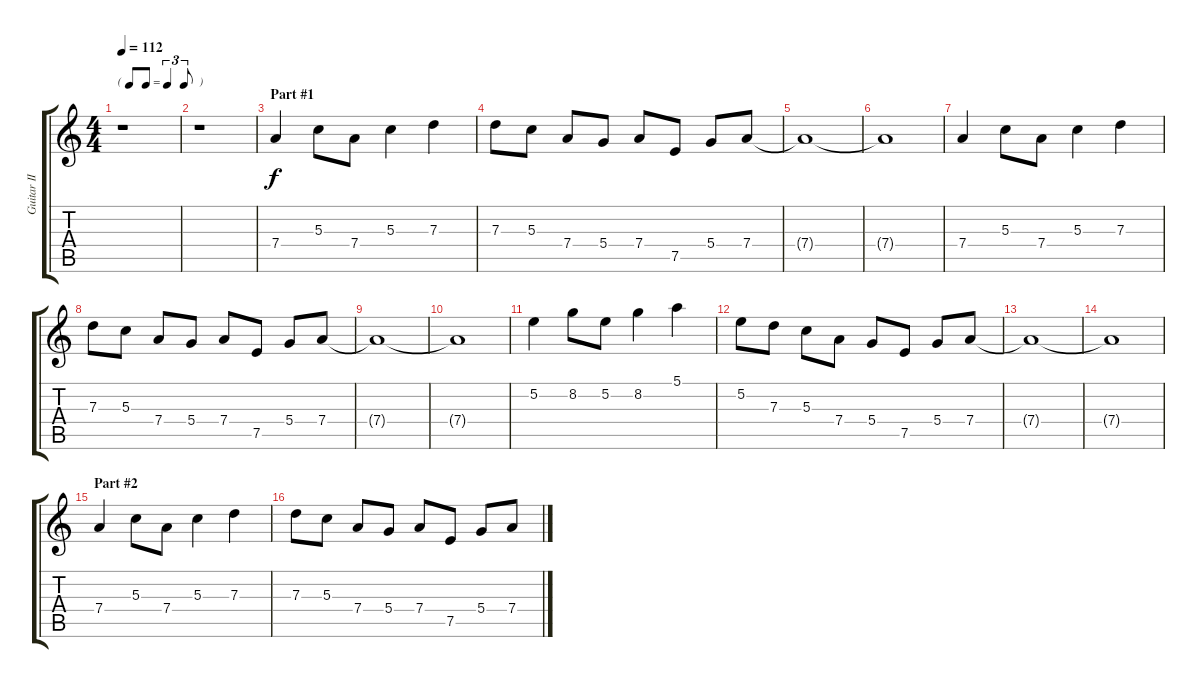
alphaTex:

\track ("Guitar II" "Guitar II") {instrument electricguitarjazz}
\staff {score tabs}
\tuning (E4 B3 G3 D3 A2 E2) {hide}
\ts (4 4)
\tf triplet8th
\tempo 112
\clef g2
\ks c
r.1{dy f instrument electricguitarjazz} |
r.1 |
\section ("" "Part #1")
7.4.4 5.3.8 7.4.8 5.3.4 7.3.4 |
7.3.8 5.3.8 7.4.8 5.4.8 7.4.8 7.5.8 5.4.8 7.4.8 |
7.4{t}.1 |
7.4{t}.1 |
7.4.4 5.3.8 7.4.8 5.3.4 7.3.4 |
7.3.8 5.3.8 7.4.8 5.4.8 7.4.8 7.5.8 5.4.8 7.4.8 |
7.4{t}.1 |
7.4{t}.1 |
5.2.4 8.2.8 5.2.8 8.2.4 5.1.4 |
5.2.8 7.3.8 5.3.8 7.4.8 5.4.8 7.5.8 5.4.8 7.4.8 |
7.4{t}.1 |
7.4{t}.1 |
\section ("" "Part #2")
7.4.4 5.3.8 7.4.8 5.3.4 7.3.4 |
7.3.8 5.3.8 7.4.8 5.4.8 7.4.8 7.5.8 5.4.8 7.4.8
